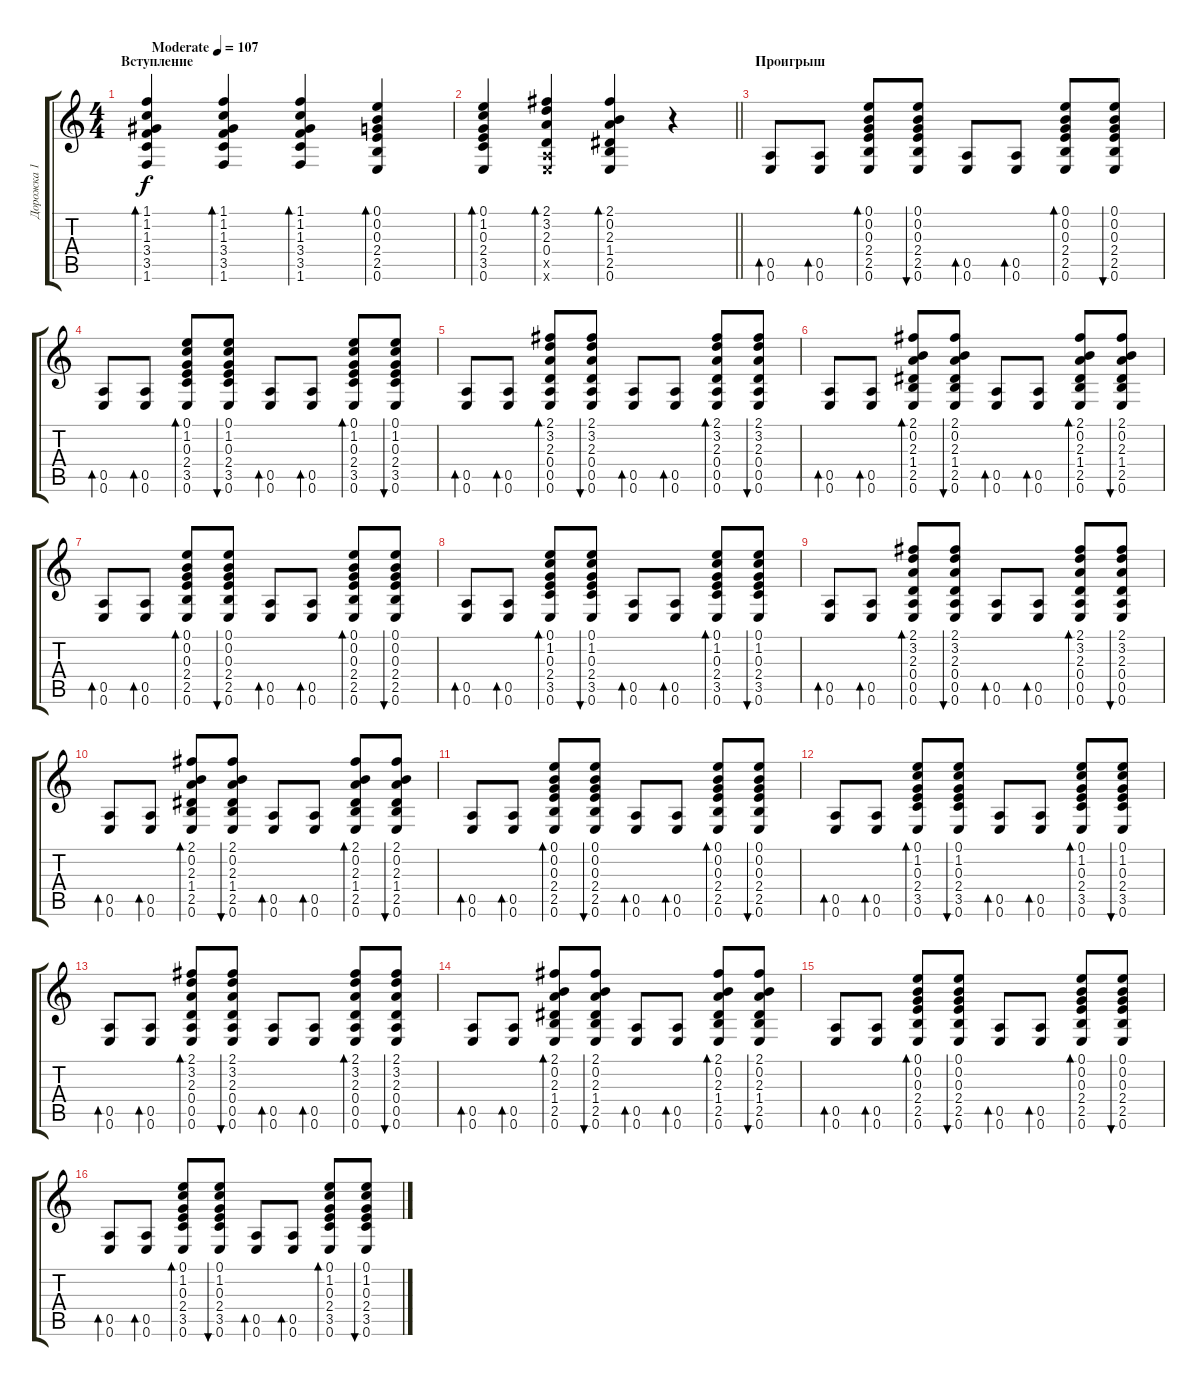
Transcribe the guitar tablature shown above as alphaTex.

\track ("Дорожка 1" "Дорожка 1") {instrument acousticguitarsteel}
\staff {score tabs}
\tuning (E4 B3 G3 D3 A2 E2) {hide}
\ts (4 4)
\section ("" "Вступление")
\tempo (107 "Moderate")
\clef g2
\ks c
(1.1 1.2 1.3 3.4 3.5 1.6).4{bd 120 dy f instrument acousticguitarsteel} (1.1 1.2 1.3 3.4 3.5 1.6).4{bd 120} (1.1 1.2 1.3 3.4 3.5 1.6).4{bd 60} (0.1 0.2 0.3 2.4 2.5 0.6).4{bd 60} |
\barLineRight lightlight
(0.1 1.2 0.3 2.4 3.5 0.6).4{bd 60} (2.1 3.2 2.3 0.4 0.5{x} 0.6{x}).4{bd 60} (2.1 0.2 2.3 1.4 2.5 0.6).4{bd 60} r.4 |
\section ("" "Проигрыш")
(0.5 0.6).8{bd 120} (0.5 0.6).8{bd 120} (0.1 0.2 0.3 2.4 2.5 0.6).8{bd 60} (0.1 0.2 0.3 2.4 2.5 0.6).8{bu 60} (0.5 0.6).8{bd 120} (0.5 0.6).8{bd 120} (0.1 0.2 0.3 2.4 2.5 0.6).8{bd 60} (0.1 0.2 0.3 2.4 2.5 0.6).8{bu 60} |
(0.5 0.6).8{bd 60} (0.5 0.6).8{bd 60} (0.1 1.2 0.3 2.4 3.5 0.6).8{bd 60} (0.1 1.2 0.3 2.4 3.5 0.6).8{bu 60} (0.5 0.6).8{bd 60} (0.5 0.6).8{bd 60} (0.1 1.2 0.3 2.4 3.5 0.6).8{bd 60} (0.1 1.2 0.3 2.4 3.5 0.6).8{bu 60} |
(0.5 0.6).8{bd 60} (0.5 0.6).8{bd 60} (2.1 3.2 2.3 0.4 0.5 0.6).8{bd 60} (2.1 3.2 2.3 0.4 0.5 0.6).8{bu 60} (0.5 0.6).8{bd 60} (0.5 0.6).8{bd 60} (2.1 3.2 2.3 0.4 0.5 0.6).8{bd 60} (2.1 3.2 2.3 0.4 0.5 0.6).8{bu 60} |
(0.5 0.6).8{bd 60} (0.5 0.6).8{bd 60} (2.1 0.2 2.3 1.4 2.5 0.6).8{bd 60} (2.1 0.2 2.3 1.4 2.5 0.6).8{bu 120} (0.5 0.6).8{bd 60} (0.5 0.6).8{bd 60} (2.1 0.2 2.3 1.4 2.5 0.6).8{bd 60} (2.1 0.2 2.3 1.4 2.5 0.6).8{bu 120} |
(0.5 0.6).8{bd 120} (0.5 0.6).8{bd 120} (0.1 0.2 0.3 2.4 2.5 0.6).8{bd 60} (0.1 0.2 0.3 2.4 2.5 0.6).8{bu 60} (0.5 0.6).8{bd 120} (0.5 0.6).8{bd 120} (0.1 0.2 0.3 2.4 2.5 0.6).8{bd 60} (0.1 0.2 0.3 2.4 2.5 0.6).8{bu 60} |
(0.5 0.6).8{bd 60} (0.5 0.6).8{bd 60} (0.1 1.2 0.3 2.4 3.5 0.6).8{bd 60} (0.1 1.2 0.3 2.4 3.5 0.6).8{bu 60} (0.5 0.6).8{bd 60} (0.5 0.6).8{bd 60} (0.1 1.2 0.3 2.4 3.5 0.6).8{bd 60} (0.1 1.2 0.3 2.4 3.5 0.6).8{bu 60} |
(0.5 0.6).8{bd 60} (0.5 0.6).8{bd 60} (2.1 3.2 2.3 0.4 0.5 0.6).8{bd 60} (2.1 3.2 2.3 0.4 0.5 0.6).8{bu 60} (0.5 0.6).8{bd 60} (0.5 0.6).8{bd 60} (2.1 3.2 2.3 0.4 0.5 0.6).8{bd 60} (2.1 3.2 2.3 0.4 0.5 0.6).8{bu 60} |
(0.5 0.6).8{bd 60} (0.5 0.6).8{bd 60} (2.1 0.2 2.3 1.4 2.5 0.6).8{bd 60} (2.1 0.2 2.3 1.4 2.5 0.6).8{bu 120} (0.5 0.6).8{bd 60} (0.5 0.6).8{bd 60} (2.1 0.2 2.3 1.4 2.5 0.6).8{bd 60} (2.1 0.2 2.3 1.4 2.5 0.6).8{bu 120} |
(0.5 0.6).8{bd 120} (0.5 0.6).8{bd 120} (0.1 0.2 0.3 2.4 2.5 0.6).8{bd 60} (0.1 0.2 0.3 2.4 2.5 0.6).8{bu 60} (0.5 0.6).8{bd 120} (0.5 0.6).8{bd 120} (0.1 0.2 0.3 2.4 2.5 0.6).8{bd 60} (0.1 0.2 0.3 2.4 2.5 0.6).8{bu 60} |
(0.5 0.6).8{bd 60} (0.5 0.6).8{bd 60} (0.1 1.2 0.3 2.4 3.5 0.6).8{bd 60} (0.1 1.2 0.3 2.4 3.5 0.6).8{bu 60} (0.5 0.6).8{bd 60} (0.5 0.6).8{bd 60} (0.1 1.2 0.3 2.4 3.5 0.6).8{bd 60} (0.1 1.2 0.3 2.4 3.5 0.6).8{bu 60} |
(0.5 0.6).8{bd 60} (0.5 0.6).8{bd 60} (2.1 3.2 2.3 0.4 0.5 0.6).8{bd 60} (2.1 3.2 2.3 0.4 0.5 0.6).8{bu 60} (0.5 0.6).8{bd 60} (0.5 0.6).8{bd 60} (2.1 3.2 2.3 0.4 0.5 0.6).8{bd 60} (2.1 3.2 2.3 0.4 0.5 0.6).8{bu 60} |
(0.5 0.6).8{bd 60} (0.5 0.6).8{bd 60} (2.1 0.2 2.3 1.4 2.5 0.6).8{bd 60} (2.1 0.2 2.3 1.4 2.5 0.6).8{bu 120} (0.5 0.6).8{bd 60} (0.5 0.6).8{bd 60} (2.1 0.2 2.3 1.4 2.5 0.6).8{bd 60} (2.1 0.2 2.3 1.4 2.5 0.6).8{bu 120} |
(0.5 0.6).8{bd 120} (0.5 0.6).8{bd 120} (0.1 0.2 0.3 2.4 2.5 0.6).8{bd 60} (0.1 0.2 0.3 2.4 2.5 0.6).8{bu 60} (0.5 0.6).8{bd 120} (0.5 0.6).8{bd 120} (0.1 0.2 0.3 2.4 2.5 0.6).8{bd 60} (0.1 0.2 0.3 2.4 2.5 0.6).8{bu 60} |
(0.5 0.6).8{bd 60} (0.5 0.6).8{bd 60} (0.1 1.2 0.3 2.4 3.5 0.6).8{bd 60} (0.1 1.2 0.3 2.4 3.5 0.6).8{bu 60} (0.5 0.6).8{bd 60} (0.5 0.6).8{bd 60} (0.1 1.2 0.3 2.4 3.5 0.6).8{bd 60} (0.1 1.2 0.3 2.4 3.5 0.6).8{bu 60}
